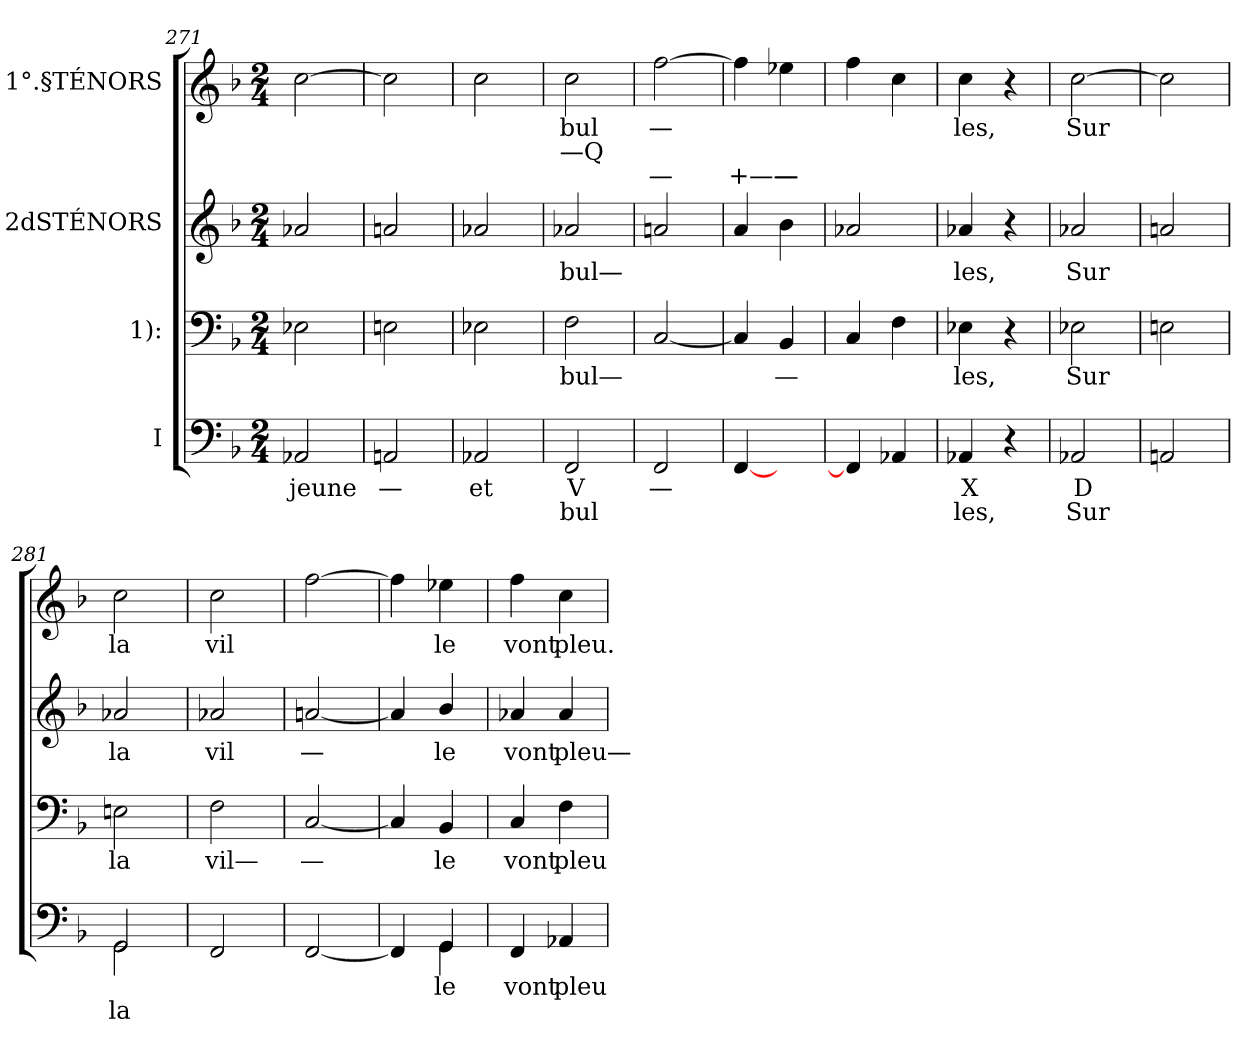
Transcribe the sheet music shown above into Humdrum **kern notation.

**kern	**text	**text	**kern	**text	**kern	**text	**kern	**text	**text	**text
*part4	*part4	*part4	*part3	*part3	*part2	*part2	*part1	*part1	*part1	*part1
*staff4	*staff4	*staff4	*staff3	*staff3	*staff2	*staff2	*staff1	*staff1	*staff1	*staff1
*I"I	*	*	*I"1):	*	*I"2dSTÉNORS	*	*I"1°.§TÉNORS	*	*	*
*clefF4	*	*	*clefF4	*	*clefG2	*	*clefG2	*	*	*
*k[b-]	*	*	*k[b-]	*	*k[b-]	*	*k[b-]	*	*	*
*M2/4	*	*	*M2/4	*	*M2/4	*	*M2/4	*	*	*
=271	=271	=271	=271	=271	=271	=271	=271	=271	=271	=271
2AA-Xi/	jeune	.	2E-Xi\	.	2a-Xi/	.	[2cci\	.	.	.
=272	=272	=272	=272	=272	=272	=272	=272	=272	=272	=272
2AAni/	—	.	2Eni\	.	2ani/	.	2cci\]	.	.	.
=273	=273	=273	=273	=273	=273	=273	=273	=273	=273	=273
2AA-Xi/	et	.	2E-Xi\	.	2a-Xi/	.	2cci\	.	.	.
!!LO:LB:g=z
=274	=274	=274	=274	=274	=274	=274	=274	=274	=274	=274
2FFi/	V	bul-	2Fi\	bul—	2a-Xi/	bul—	2cci\	bul	—Q	.
=275	=275	=275	=275	=275	=275	=275	=275	=275	=275	=275
2FFi/	—	.	[2Ci/	.	2ani/	.	[2ffi\	—	.	—
=276	=276	=276	=276	=276	=276	=276	=276	=276	=276	=276
[4FFi/	.	.	4Ci/]	.	4ai/	.	4ffi\]	.	.	+——
4ryy	.	.	4BB-i/	—	4b-i\	.	4ee-Xi\	.	.	—
=277	=277	=277	=277	=277	=277	=277	=277	=277	=277	=277
4FFi/]	.	.	4Ci/	.	2a-Xi/	.	4ffi\	.	.	.
4AA-Xi/	.	--	4Fi\	.	.	.	4cci\	.	.	.
=278	=278	=278	=278	=278	=278	=278	=278	=278	=278	=278
4AA-Xi/	X	les,	4E-Xi\	les,	4a-Xi/	les,	4cci\	les,	.	.
4r	.	.	4r	.	4r	.	4r	.	.	.
=279	=279	=279	=279	=279	=279	=279	=279	=279	=279	=279
2AA-Xi/	D	Sur	2E-Xi\	Sur	2a-Xi/	Sur	[2cci\	Sur	.	.
=280	=280	=280	=280	=280	=280	=280	=280	=280	=280	=280
2AAni/	.	.	2Eni\	.	2ani/	.	2cci\]	.	.	.
=281	=281	=281	=281	=281	=281	=281	=281	=281	=281	=281
*^	*	*	*	*	*	*	*	*	*	*
2GGi/	2GGj\	.	la	2Eni\	la	2a-Xi/	la	2cci\	la	.	.
*v	*v	*	*	*	*	*	*	*	*	*	*
!!LO:PB:g=z
=282	=282	=282	=282	=282	=282	=282	=282	=282	=282	=282
2FFi/	.	.	2Fi\	vil—	2a-Xi/	vil	2cci\	vil	.	.
=283	=283	=283	=283	=283	=283	=283	=283	=283	=283	=283
[2FFi/	.	.	[2Ci/	—	[2ani/	—	[2ffi\	.	.	.
=284	=284	=284	=284	=284	=284	=284	=284	=284	=284	=284
*^	*	*	*	*	*	*	*	*	*	*
4FFi/]	4ryy	.	.	4Ci/]	.	4ai/]	.	4ffi\]	.	.	.
4GGi/	4GGj\	le	.	4BB-i/	le	4b-i/	le	4ee-Xi\	le	.	.
*v	*v	*	*	*	*	*	*	*	*	*	*
=285	=285	=285	=285	=285	=285	=285	=285	=285	=285	=285
4FFi/	vont	.	4Ci/	vont	4a-Xi/	vont	4ffi\	vont	.	.
4AA-Xi/	pleu-	.	4Fi\	pleu-	4a-i/	pleu—	4cci\	pleu.	.	.
=	=	=	=	=	=	=	=	=	=	=
*-	*-	*-	*-	*-	*-	*-	*-	*-	*-	*-
